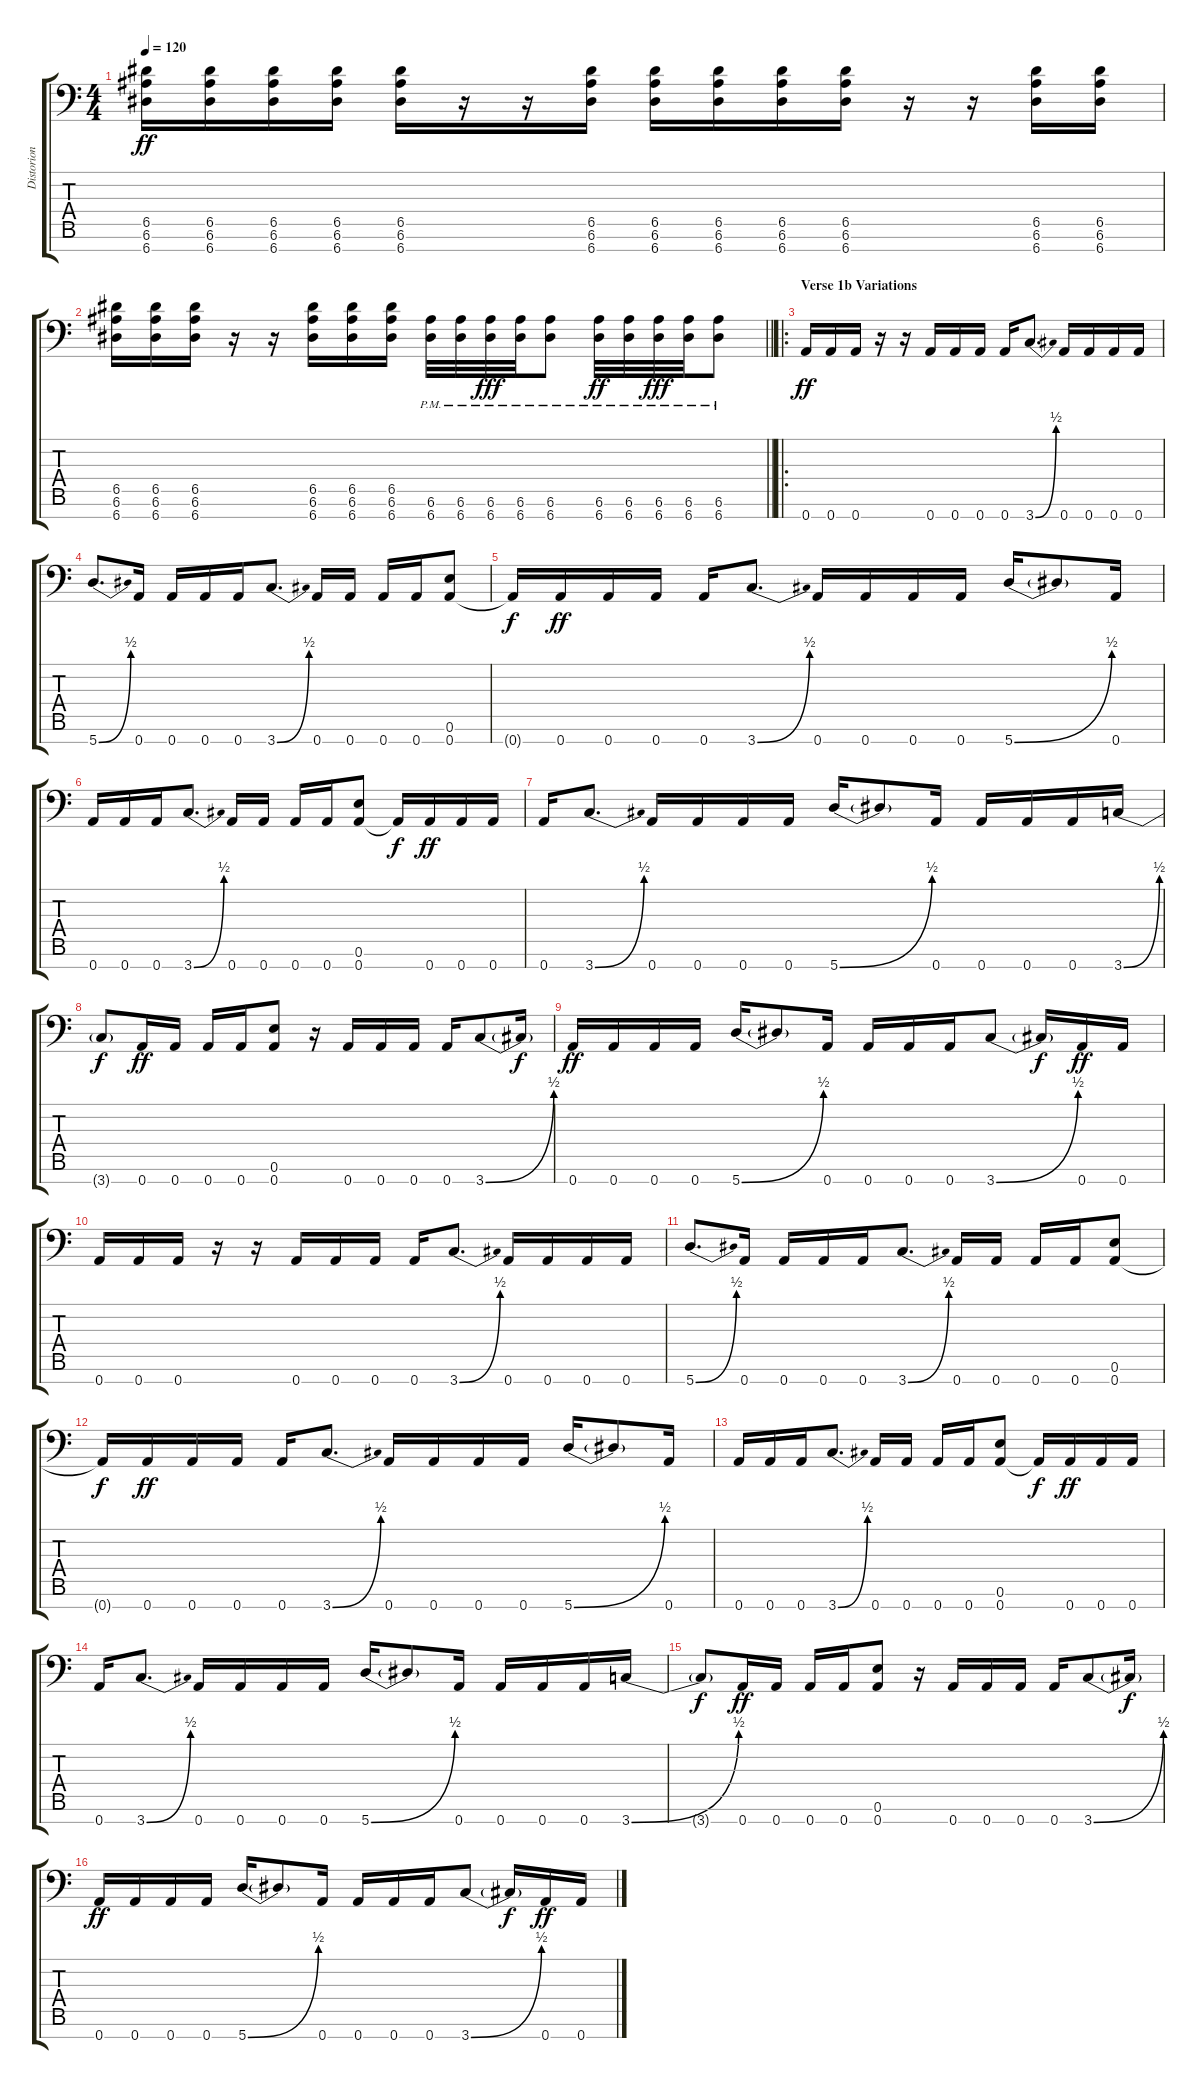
\track ("Distorion II" "Distorion ") {instrument distortionguitar}
\staff {score tabs}
\tuning (E4 B3 G3 D3 A2 E2 A1) {hide}
\ts (4 4)
\tempo 120
\clef f4
\ks c
(6.5 6.6 6.7).16{dy ff} (6.5 6.6 6.7).16 (6.5 6.6 6.7).16 (6.5 6.6 6.7).16 (6.5 6.6 6.7).16 r.16 r.16 (6.5 6.6 6.7).16 (6.5 6.6 6.7).16 (6.5 6.6 6.7).16 (6.5 6.6 6.7).16 (6.5 6.6 6.7).16 r.16 r.16 (6.5 6.6 6.7).16 (6.5 6.6 6.7).16 |
\barLineRight lightlight
(6.5 6.6 6.7).16 (6.5 6.6 6.7).16 (6.5 6.6 6.7).16 r.16 r.16 (6.5 6.6 6.7).16 (6.5 6.6 6.7).16 (6.5 6.6 6.7).16 (6.6{pm} 6.7{pm}).32 (6.6{pm} 6.7{pm}).32 (6.6{pm} 6.7{pm}).32{dy fff} (6.6{pm} 6.7{pm}).32 (6.6{pm} 6.7{pm}).8 (6.6{pm} 6.7{pm}).32{dy ff} (6.6{pm} 6.7{pm}).32 (6.6{pm} 6.7{pm}).32{dy fff} (6.6{pm} 6.7{pm}).32 (6.6{pm} 6.7{pm}).8 |
\ro
\section ("" "Verse 1b Variations")
0.7.16{dy ff} 0.7.16 0.7.16 r.16 r.16 0.7.16 0.7.16 0.7.16 0.7.16 3.7{be (bend 0 0 60 2)}.8{d} 0.7.16 0.7.16 0.7.16 0.7.16 |
5.7{be (bend 0 0 60 2)}.8{d} 0.7.16 0.7.16 0.7.16 0.7.16 3.7{be (bend 0 0 60 2)}.8{d} 0.7.16 0.7.16 0.7.16 0.7.16 (0.6 0.7).8 |
0.7{t}.16{dy f} 0.7.16{dy ff} 0.7.16 0.7.16 0.7.16 3.7{be (bend 0 0 60 2)}.8{d} 0.7.16 0.7.16 0.7.16 0.7.16 5.7{be (bend 0 0 60 2)}.16 5.7{t}.8 0.7.16 |
0.7.16 0.7.16 0.7.16 3.7{be (bend 0 0 60 2)}.8{d} 0.7.16 0.7.16 0.7.16 0.7.16 (0.6 0.7).8 0.7{t}.16{dy f} 0.7.16{dy ff} 0.7.16 0.7.16 |
0.7.16 3.7{be (bend 0 0 60 2)}.8{d} 0.7.16 0.7.16 0.7.16 0.7.16 5.7{be (bend 0 0 60 2)}.16 5.7{t}.8 0.7.16 0.7.16 0.7.16 0.7.16 3.7{be (bend 0 0 60 2)}.16 |
3.7{t}.8{dy f} 0.7.16{dy ff} 0.7.16 0.7.16 0.7.16 (0.6 0.7).8 r.16 0.7.16 0.7.16 0.7.16 0.7.16 3.7{be (bend 0 0 60 2)}.8 3.7{t}.16{dy f} |
0.7.16{dy ff} 0.7.16 0.7.16 0.7.16 5.7{be (bend 0 0 60 2)}.16 5.7{t}.8 0.7.16 0.7.16 0.7.16 0.7.16 3.7{be (bend 0 0 60 2)}.8 3.7{t}.16{dy f} 0.7.16{dy ff} 0.7.16 |
0.7.16 0.7.16 0.7.16 r.16 r.16 0.7.16 0.7.16 0.7.16 0.7.16 3.7{be (bend 0 0 60 2)}.8{d} 0.7.16 0.7.16 0.7.16 0.7.16 |
5.7{be (bend 0 0 60 2)}.8{d} 0.7.16 0.7.16 0.7.16 0.7.16 3.7{be (bend 0 0 60 2)}.8{d} 0.7.16 0.7.16 0.7.16 0.7.16 (0.6 0.7).8 |
0.7{t}.16{dy f} 0.7.16{dy ff} 0.7.16 0.7.16 0.7.16 3.7{be (bend 0 0 60 2)}.8{d} 0.7.16 0.7.16 0.7.16 0.7.16 5.7{be (bend 0 0 60 2)}.16 5.7{t}.8 0.7.16 |
0.7.16 0.7.16 0.7.16 3.7{be (bend 0 0 60 2)}.8{d} 0.7.16 0.7.16 0.7.16 0.7.16 (0.6 0.7).8 0.7{t}.16{dy f} 0.7.16{dy ff} 0.7.16 0.7.16 |
0.7.16 3.7{be (bend 0 0 60 2)}.8{d} 0.7.16 0.7.16 0.7.16 0.7.16 5.7{be (bend 0 0 60 2)}.16 5.7{t}.8 0.7.16 0.7.16 0.7.16 0.7.16 3.7{be (bend 0 0 60 2)}.16 |
3.7{t}.8{dy f} 0.7.16{dy ff} 0.7.16 0.7.16 0.7.16 (0.6 0.7).8 r.16 0.7.16 0.7.16 0.7.16 0.7.16 3.7{be (bend 0 0 60 2)}.8 3.7{t}.16{dy f} |
0.7.16{dy ff} 0.7.16 0.7.16 0.7.16 5.7{be (bend 0 0 60 2)}.16 5.7{t}.8 0.7.16 0.7.16 0.7.16 0.7.16 3.7{be (bend 0 0 60 2)}.8 3.7{t}.16{dy f} 0.7.16{dy ff} 0.7.16
